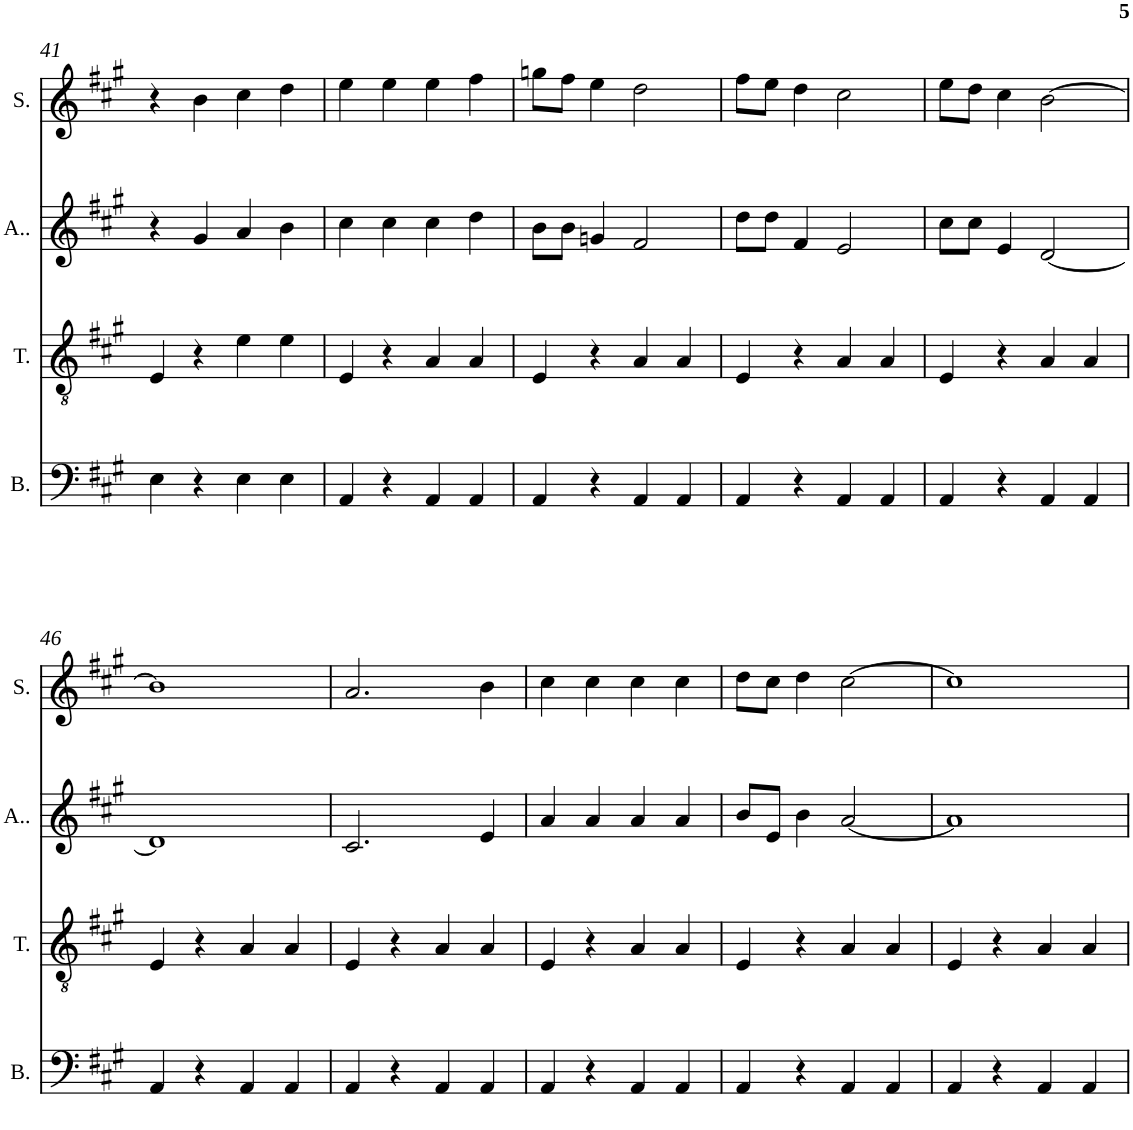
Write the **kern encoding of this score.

**kern	**kern	**kern	**kern
*part4	*part3	*part2	*part1
*staff4	*staff3	*staff2	*staff1
*I"Bass	*I"Tenor	*I"Alto	*I"Soprano
*I'B.	*I'T.	*I'A..	*I'S.
!!LO:PB:g=z
*clefF4	*clefGv2	*clefG2	*clefG2
*k[f#c#g#]	*k[f#c#g#]	*k[f#c#g#]	*k[f#c#g#]
*A:	*A:	*A:	*A:
*M4/4	*M4/4	*M4/4	*M4/4
=41	=41	=41	=41
4E\	4E/	4r	4r
4r	4r	4g#/	4b\
4E\	4e\	4a/	4cc#\
4E\	4e\	4b\	4dd\
=42	=42	=42	=42
4AA/	4E/	4cc#\	4ee\
4r	4r	4cc#\	4ee\
4AA/	4A/	4cc#\	4ee\
4AA/	4A/	4dd\	4ff#\
=43	=43	=43	=43
4AA/	4E/	8b\L	8ggn\L
.	.	8b\J	8ff#\J
4r	4r	4gn/	4ee\
4AA/	4A/	2f#/	2dd\
4AA/	4A/	.	.
=44	=44	=44	=44
4AA/	4E/	8dd\L	8ff#\L
.	.	8dd\J	8ee\J
4r	4r	4f#/	4dd\
4AA/	4A/	2e/	2cc#\
4AA/	4A/	.	.
=45	=45	=45	=45
4AA/	4E/	8cc#\L	8ee\L
.	.	8cc#\J	8dd\J
4r	4r	4e/	4cc#\
4AA/	4A/	[2d/	[2b\
4AA/	4A/	.	.
!!LO:LB:g=z
=46	=46	=46	=46
4AA/	4E/	1d]	1b]
4r	4r	.	.
4AA/	4A/	.	.
4AA/	4A/	.	.
=47	=47	=47	=47
4AA/	4E/	2.c#/	2.a/
4r	4r	.	.
4AA/	4A/	.	.
4AA/	4A/	4e/	4b\
=48	=48	=48	=48
4AA/	4E/	4a/	4cc#\
4r	4r	4a/	4cc#\
4AA/	4A/	4a/	4cc#\
4AA/	4A/	4a/	4cc#\
=49	=49	=49	=49
4AA/	4E/	8b/L	8dd\L
.	.	8e/J	8cc#\J
4r	4r	4b\	4dd\
4AA/	4A/	[2a/	[2cc#\
4AA/	4A/	.	.
=50	=50	=50	=50
4AA/	4E/	1a]	1cc#]
4r	4r	.	.
4AA/	4A/	.	.
4AA/	4A/	.	.
=	=	=	=
*-	*-	*-	*-
